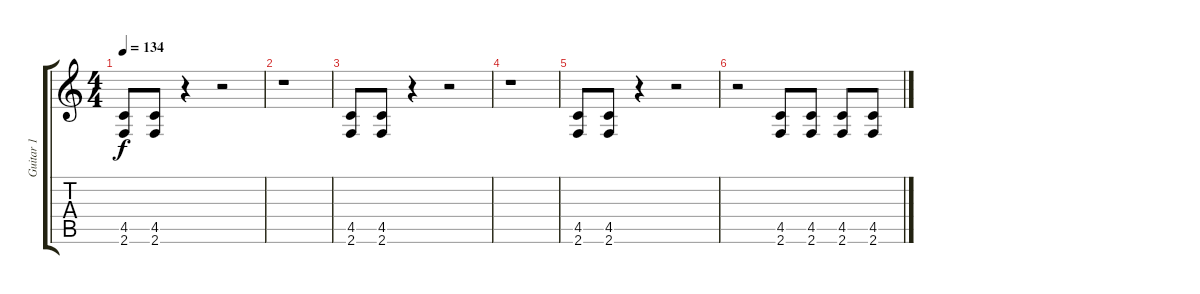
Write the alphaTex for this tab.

\track ("Guitar 1" "Guitar 1") {instrument distortionguitar}
\staff {score tabs}
\tuning (Eb4 Bb3 Gb3 Db3 Ab2 Eb2) {hide}
\ts (4 4)
\tempo 134
\clef g2
\ks c
(4.5 2.6).8{dy f} (4.5 2.6).8 r.4 r.2 |
r.1 |
(4.5 2.6).8 (4.5 2.6).8 r.4 r.2 |
r.1 |
(4.5 2.6).8 (4.5 2.6).8 r.4 r.2 |
r.2 (4.5 2.6).8 (4.5 2.6).8 (4.5 2.6).8 (4.5 2.6).8
